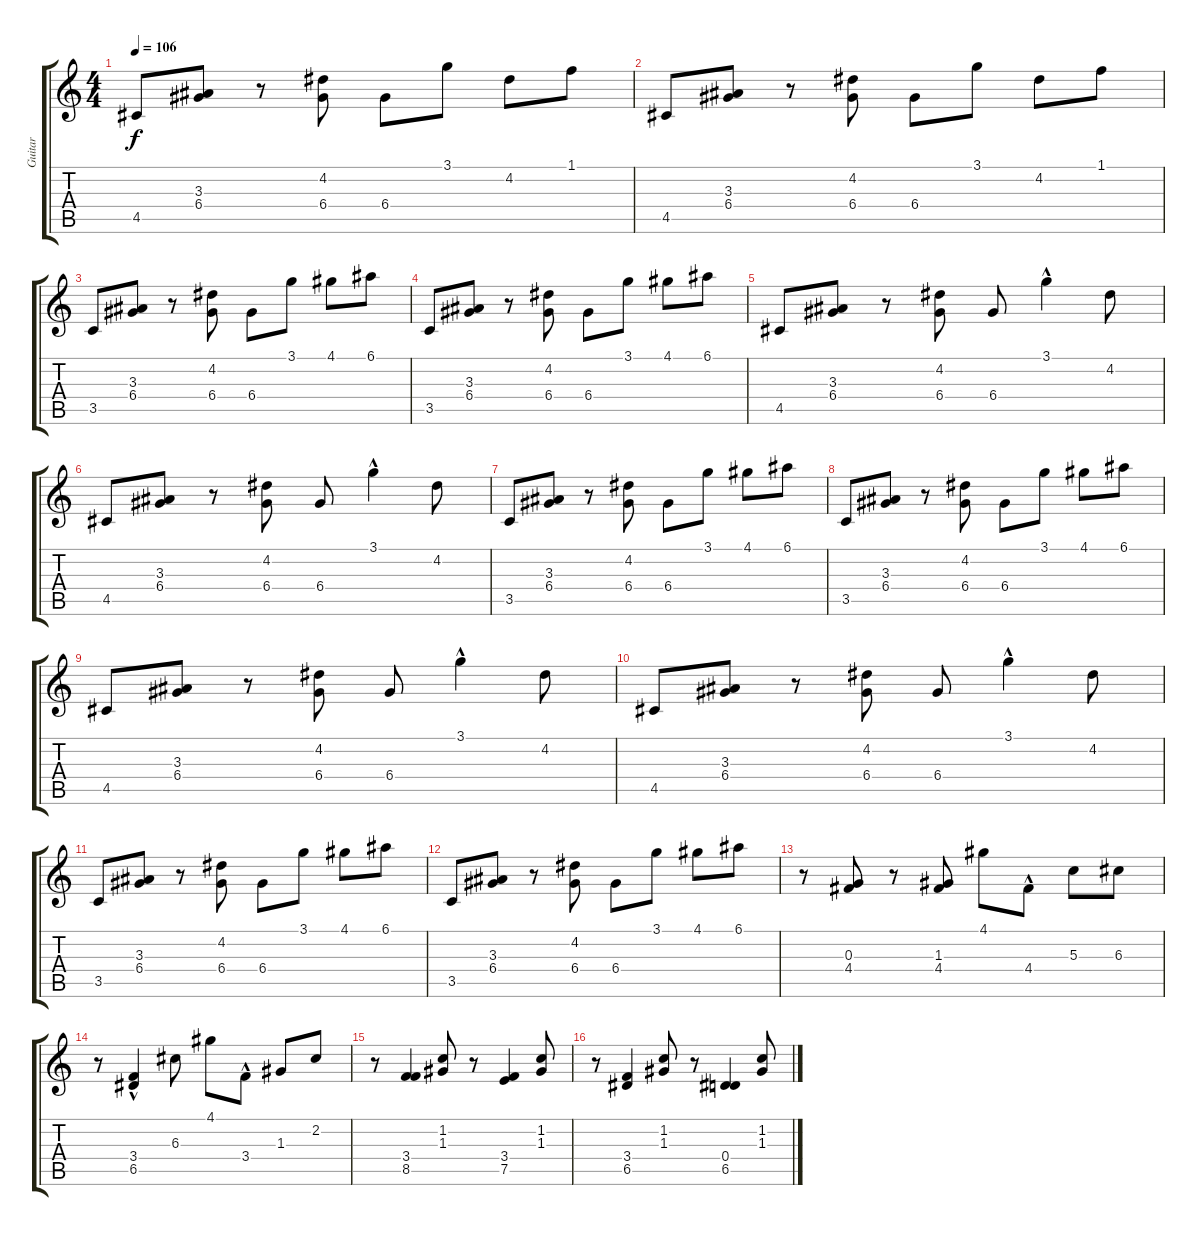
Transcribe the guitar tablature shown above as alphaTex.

\track ("Guitar" "Guitar") {instrument acousticguitarnylon}
\staff {score tabs}
\tuning (E4 B3 G3 D3 A2 E2) {hide}
\ts (4 4)
\tempo 106
\clef g2
\ks c
4.5.8{dy f} (3.3 6.4).8 r.8 (4.2 6.4).8 6.4.8 3.1.8 4.2.8 1.1.8 |
4.5.8 (3.3 6.4).8 r.8 (4.2 6.4).8 6.4.8 3.1.8 4.2.8 1.1.8 |
3.5.8 (3.3 6.4).8 r.8 (4.2 6.4).8 6.4.8 3.1.8 4.1.8 6.1.8 |
3.5.8 (3.3 6.4).8 r.8 (4.2 6.4).8 6.4.8 3.1.8 4.1.8 6.1.8 |
4.5.8 (3.3 6.4).8 r.8 (4.2 6.4).8 6.4.8 3.1{hac}.4 4.2.8 |
4.5.8 (3.3 6.4).8 r.8 (4.2 6.4).8 6.4.8 3.1{hac}.4 4.2.8 |
3.5.8 (3.3 6.4).8 r.8 (4.2 6.4).8 6.4.8 3.1.8 4.1.8 6.1.8 |
3.5.8 (3.3 6.4).8 r.8 (4.2 6.4).8 6.4.8 3.1.8 4.1.8 6.1.8 |
4.5.8 (3.3 6.4).8 r.8 (4.2 6.4).8 6.4.8 3.1{hac}.4 4.2.8 |
4.5.8 (3.3 6.4).8 r.8 (4.2 6.4).8 6.4.8 3.1{hac}.4 4.2.8 |
3.5.8 (3.3 6.4).8 r.8 (4.2 6.4).8 6.4.8 3.1.8 4.1.8 6.1.8 |
3.5.8 (3.3 6.4).8 r.8 (4.2 6.4).8 6.4.8 3.1.8 4.1.8 6.1.8 |
r.8 (0.3 4.4).8 r.8 (1.3 4.4).8 4.1.8 4.4{hac}.8 5.3.8 6.3.8 |
r.8 (3.4{hac} 6.5).4 6.3.8 4.1.8 3.4{hac}.8 1.3.8 2.2.8 |
r.8 (3.4 8.5).4 (1.2 1.3).8 r.8 (3.4 7.5).4 (1.2 1.3).8 |
r.8 (3.4 6.5).4 (1.2 1.3).8 r.8 (0.4 6.5).4 (1.2 1.3).8
